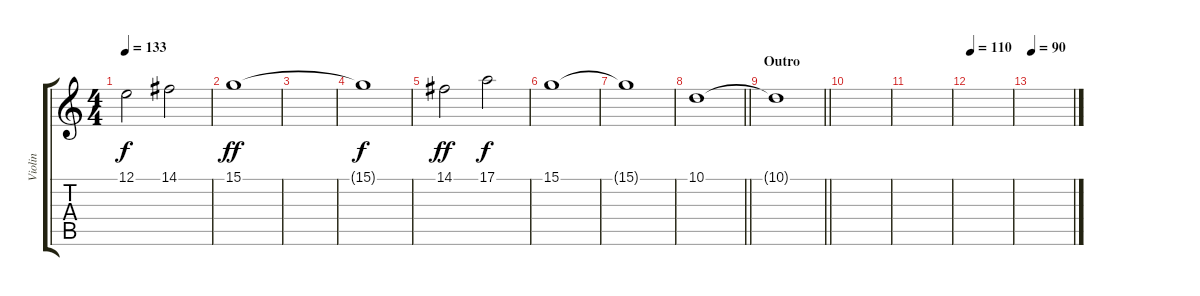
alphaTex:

\track ("Violin" "Violin") {instrument violin}
\staff {score tabs}
\tuning (E4 B3 G3 D3 A2 E2) {hide}
\ts (4 4)
\tempo 133
\clef g2
\ks c
12.1.2{dy f} 14.1.2 |
15.1.1{dy ff} |
|
15.1{t}.1{dy f} |
14.1.2{dy ff} 17.1.2{dy f} |
15.1.1 |
15.1{t}.1 |
\barLineRight lightlight
10.1.1{volume 0} |
\section ("" "Outro")
\barLineRight lightlight
10.1{t}.1 |
|
|
\tempo 110
|
\tempo 90
